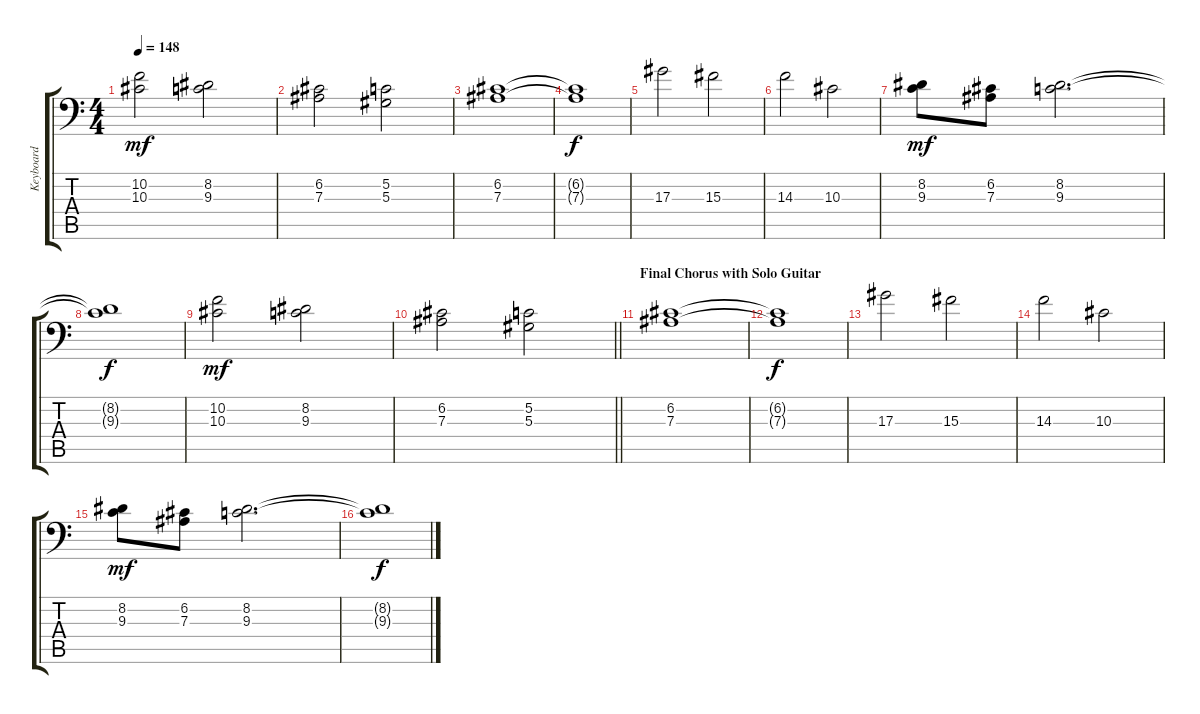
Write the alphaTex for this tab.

\track ("Keyboard" "Keyboard") {instrument lead1square}
\staff {score tabs}
\tuning (C4 G3 Eb3 Bb2 F2 Bb1) {hide}
\ts (4 4)
\tempo 148
\clef f4
\ks c
(10.2 10.3).2{dy mf volume 13 balance 8 instrument lead1square} (8.2 9.3).2 |
(6.2 7.3).2{volume 13 balance 8 instrument lead1square} (5.2 5.3).2 |
(6.2 7.3).1{volume 13 balance 8 instrument lead1square} |
(6.2{t} 7.3{t}).1{dy f} |
17.3.2 15.3.2 |
14.3.2{volume 13 balance 8 instrument lead1square} 10.3.2 |
(8.2 9.3).8{dy mf volume 13 balance 8 instrument lead1square} (6.2 7.3).8 (8.2 9.3).2{d} |
(8.2{t} 9.3{t}).1{dy f} |
(10.2 10.3).2{dy mf volume 13 balance 8 instrument lead1square} (8.2 9.3).2 |
\barLineRight lightlight
(6.2 7.3).2{volume 13 balance 8 instrument lead1square} (5.2 5.3).2 |
\section ("" "Final Chorus with Solo Guitar")
(6.2 7.3).1{volume 13 balance 8 instrument lead1square} |
(6.2{t} 7.3{t}).1{dy f} |
17.3.2 15.3.2 |
14.3.2{volume 13 balance 8 instrument lead1square} 10.3.2 |
(8.2 9.3).8{dy mf volume 13 balance 8 instrument lead1square} (6.2 7.3).8 (8.2 9.3).2{d} |
(8.2{t} 9.3{t}).1{dy f}
